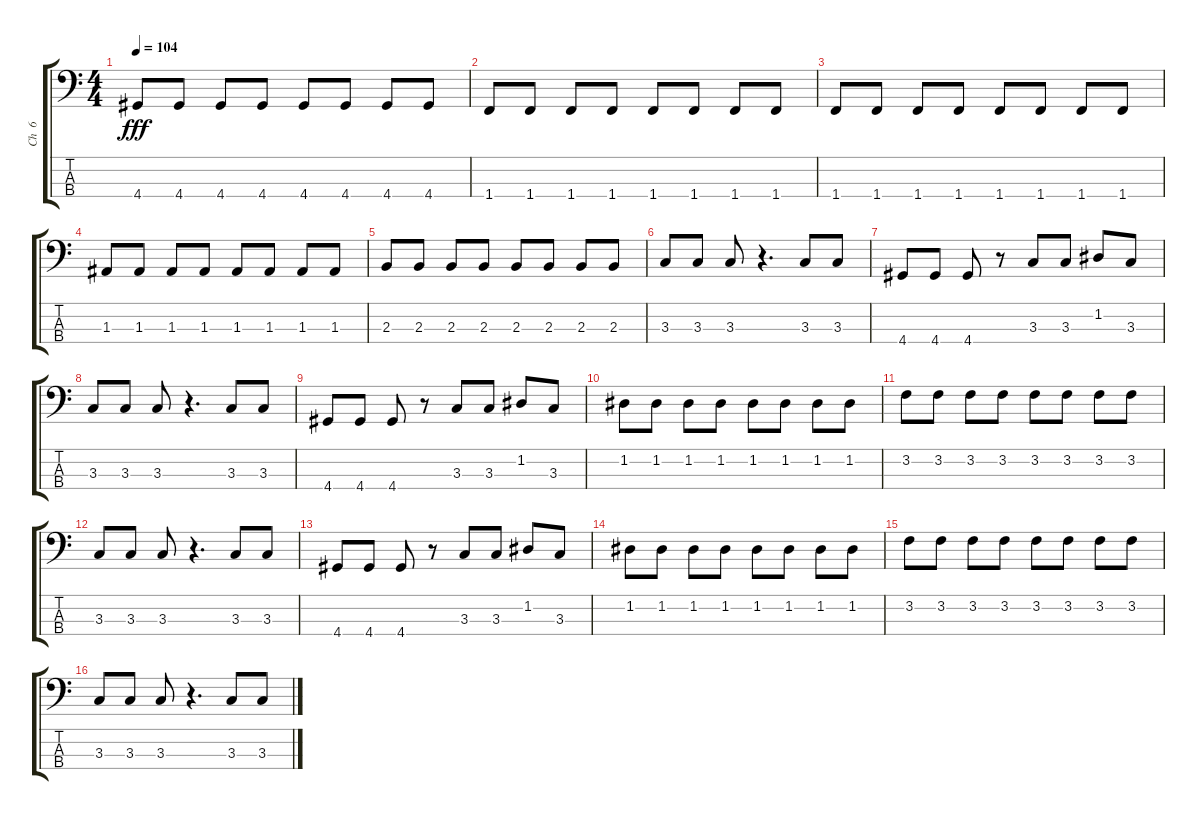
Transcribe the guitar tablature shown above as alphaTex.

\track ("Ch  6   " "Ch  6   ") {instrument electricbasspick}
\staff {score tabs}
\tuning (G2 D2 A1 E1) {hide}
\ts (4 4)
\tempo 104
\clef f4
\ks c
4.4.8{dy fff} 4.4.8 4.4.8 4.4.8 4.4.8 4.4.8 4.4.8 4.4.8 |
1.4.8 1.4.8 1.4.8 1.4.8 1.4.8 1.4.8 1.4.8 1.4.8 |
1.4.8 1.4.8 1.4.8 1.4.8 1.4.8 1.4.8 1.4.8 1.4.8 |
1.3.8 1.3.8 1.3.8 1.3.8 1.3.8 1.3.8 1.3.8 1.3.8 |
2.3.8 2.3.8 2.3.8 2.3.8 2.3.8 2.3.8 2.3.8 2.3.8 |
3.3.8 3.3.8 3.3.8 r.4{d} 3.3.8 3.3.8 |
4.4.8 4.4.8 4.4.8 r.8 3.3.8 3.3.8 1.2.8 3.3.8 |
3.3.8 3.3.8 3.3.8 r.4{d} 3.3.8 3.3.8 |
4.4.8 4.4.8 4.4.8 r.8 3.3.8 3.3.8 1.2.8 3.3.8 |
1.2.8 1.2.8 1.2.8 1.2.8 1.2.8 1.2.8 1.2.8 1.2.8 |
3.2.8 3.2.8 3.2.8 3.2.8 3.2.8 3.2.8 3.2.8 3.2.8 |
3.3.8 3.3.8 3.3.8 r.4{d} 3.3.8 3.3.8 |
4.4.8 4.4.8 4.4.8 r.8 3.3.8 3.3.8 1.2.8 3.3.8 |
1.2.8 1.2.8 1.2.8 1.2.8 1.2.8 1.2.8 1.2.8 1.2.8 |
3.2.8 3.2.8 3.2.8 3.2.8 3.2.8 3.2.8 3.2.8 3.2.8 |
3.3.8 3.3.8 3.3.8 r.4{d} 3.3.8 3.3.8
